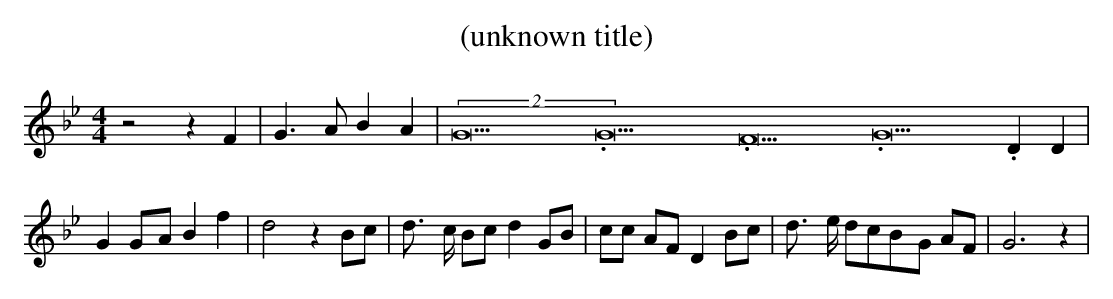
X:1
T:(unknown title)
M:4/4
L:1/8
K:Bb
 z4 z2 F2| G3 A B2 A2|(2G21.333334/16G21.333334/16F21.333334/16 G21.333334/16 D2 D2|\
 G2G-A B2 f2| d4 z2 Bc| d3/2- c/2 Bc d2 GB| cc AF D2 Bc| d3/2- e/2 dcB-G AF|\
 G6 z2|
